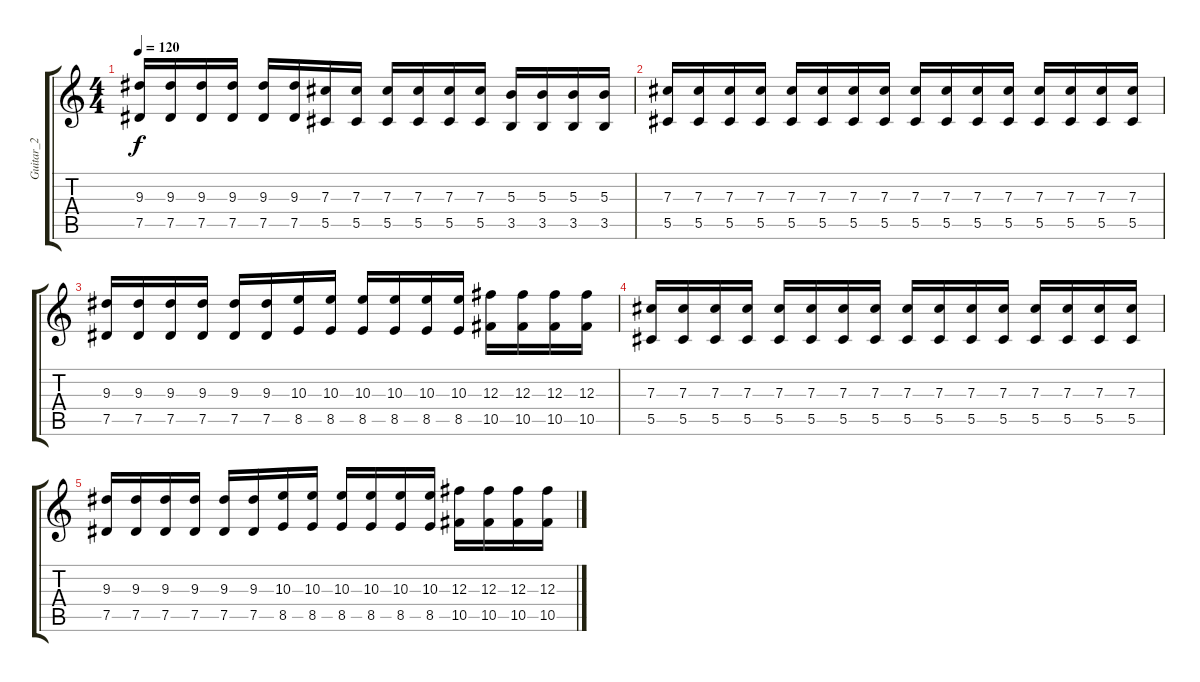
\track ("Guitar_2" "Guitar_2") {instrument distortionguitar}
\staff {score tabs}
\tuning (Eb4 Bb3 Gb3 Db3 Ab2 Eb2) {hide}
\ts (4 4)
\tempo 120
\clef g2
\ks c
(9.3 7.5).16{dy f} (9.3 7.5).16 (9.3 7.5).16 (9.3 7.5).16 (9.3 7.5).16 (9.3 7.5).16 (7.3 5.5).16 (7.3 5.5).16 (7.3 5.5).16 (7.3 5.5).16 (7.3 5.5).16 (7.3 5.5).16 (5.3 3.5).16 (5.3 3.5).16 (5.3 3.5).16 (5.3 3.5).16 |
(7.3 5.5).16 (7.3 5.5).16 (7.3 5.5).16 (7.3 5.5).16 (7.3 5.5).16 (7.3 5.5).16 (7.3 5.5).16 (7.3 5.5).16 (7.3 5.5).16 (7.3 5.5).16 (7.3 5.5).16 (7.3 5.5).16 (7.3 5.5).16 (7.3 5.5).16 (7.3 5.5).16 (7.3 5.5).16 |
(9.3 7.5).16 (9.3 7.5).16 (9.3 7.5).16 (9.3 7.5).16 (9.3 7.5).16 (9.3 7.5).16 (10.3 8.5).16 (10.3 8.5).16 (10.3 8.5).16 (10.3 8.5).16 (10.3 8.5).16 (10.3 8.5).16 (12.3 10.5).16 (12.3 10.5).16 (12.3 10.5).16 (12.3 10.5).16 |
(7.3 5.5).16 (7.3 5.5).16 (7.3 5.5).16 (7.3 5.5).16 (7.3 5.5).16 (7.3 5.5).16 (7.3 5.5).16 (7.3 5.5).16 (7.3 5.5).16 (7.3 5.5).16 (7.3 5.5).16 (7.3 5.5).16 (7.3 5.5).16 (7.3 5.5).16 (7.3 5.5).16 (7.3 5.5).16 |
(9.3 7.5).16 (9.3 7.5).16 (9.3 7.5).16 (9.3 7.5).16 (9.3 7.5).16 (9.3 7.5).16 (10.3 8.5).16 (10.3 8.5).16 (10.3 8.5).16 (10.3 8.5).16 (10.3 8.5).16 (10.3 8.5).16 (12.3 10.5).16 (12.3 10.5).16 (12.3 10.5).16 (12.3 10.5).16
